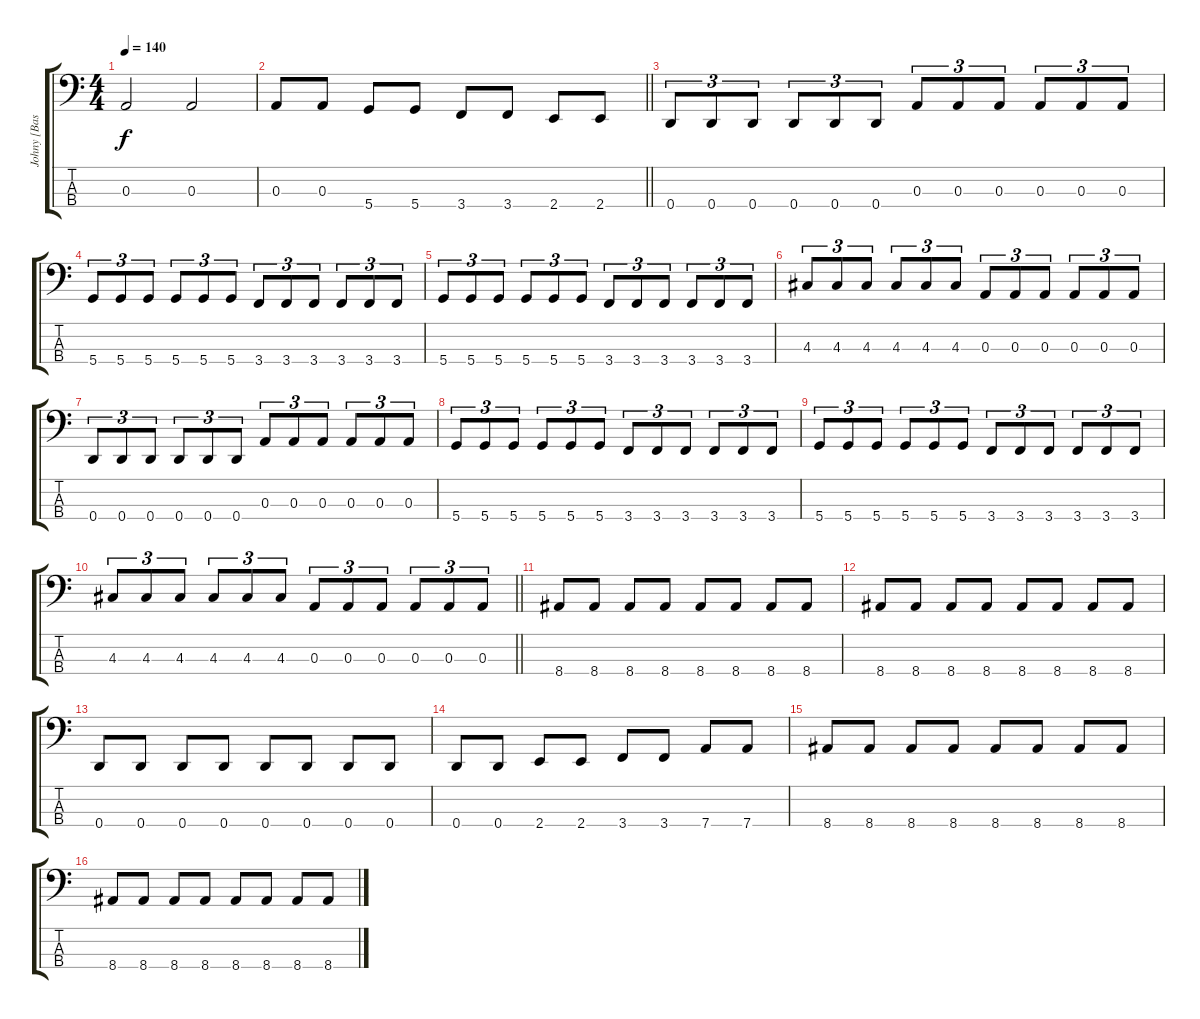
\track ("Johny [Bass]" "Johny [Bas") {instrument electricbasspick}
\staff {score tabs}
\tuning (G2 D2 A1 D1) {hide}
\ts (4 4)
\tempo 140
\clef f4
\ks c
0.3.2{dy f} 0.3.2 |
\barLineRight lightlight
0.3.8 0.3.8 5.4.8 5.4.8 3.4.8 3.4.8 2.4.8 2.4.8 |
0.4.8{tu (3 2)} 0.4.8{tu (3 2)} 0.4.8{tu (3 2)} 0.4.8{tu (3 2)} 0.4.8{tu (3 2)} 0.4.8{tu (3 2)} 0.3.8{tu (3 2)} 0.3.8{tu (3 2)} 0.3.8{tu (3 2)} 0.3.8{tu (3 2)} 0.3.8{tu (3 2)} 0.3.8{tu (3 2)} |
5.4.8{tu (3 2)} 5.4.8{tu (3 2)} 5.4.8{tu (3 2)} 5.4.8{tu (3 2)} 5.4.8{tu (3 2)} 5.4.8{tu (3 2)} 3.4.8{tu (3 2)} 3.4.8{tu (3 2)} 3.4.8{tu (3 2)} 3.4.8{tu (3 2)} 3.4.8{tu (3 2)} 3.4.8{tu (3 2)} |
5.4.8{tu (3 2)} 5.4.8{tu (3 2)} 5.4.8{tu (3 2)} 5.4.8{tu (3 2)} 5.4.8{tu (3 2)} 5.4.8{tu (3 2)} 3.4.8{tu (3 2)} 3.4.8{tu (3 2)} 3.4.8{tu (3 2)} 3.4.8{tu (3 2)} 3.4.8{tu (3 2)} 3.4.8{tu (3 2)} |
4.3.8{tu (3 2)} 4.3.8{tu (3 2)} 4.3.8{tu (3 2)} 4.3.8{tu (3 2)} 4.3.8{tu (3 2)} 4.3.8{tu (3 2)} 0.3.8{tu (3 2)} 0.3.8{tu (3 2)} 0.3.8{tu (3 2)} 0.3.8{tu (3 2)} 0.3.8{tu (3 2)} 0.3.8{tu (3 2)} |
0.4.8{tu (3 2)} 0.4.8{tu (3 2)} 0.4.8{tu (3 2)} 0.4.8{tu (3 2)} 0.4.8{tu (3 2)} 0.4.8{tu (3 2)} 0.3.8{tu (3 2)} 0.3.8{tu (3 2)} 0.3.8{tu (3 2)} 0.3.8{tu (3 2)} 0.3.8{tu (3 2)} 0.3.8{tu (3 2)} |
5.4.8{tu (3 2)} 5.4.8{tu (3 2)} 5.4.8{tu (3 2)} 5.4.8{tu (3 2)} 5.4.8{tu (3 2)} 5.4.8{tu (3 2)} 3.4.8{tu (3 2)} 3.4.8{tu (3 2)} 3.4.8{tu (3 2)} 3.4.8{tu (3 2)} 3.4.8{tu (3 2)} 3.4.8{tu (3 2)} |
5.4.8{tu (3 2)} 5.4.8{tu (3 2)} 5.4.8{tu (3 2)} 5.4.8{tu (3 2)} 5.4.8{tu (3 2)} 5.4.8{tu (3 2)} 3.4.8{tu (3 2)} 3.4.8{tu (3 2)} 3.4.8{tu (3 2)} 3.4.8{tu (3 2)} 3.4.8{tu (3 2)} 3.4.8{tu (3 2)} |
\barLineRight lightlight
4.3.8{tu (3 2)} 4.3.8{tu (3 2)} 4.3.8{tu (3 2)} 4.3.8{tu (3 2)} 4.3.8{tu (3 2)} 4.3.8{tu (3 2)} 0.3.8{tu (3 2)} 0.3.8{tu (3 2)} 0.3.8{tu (3 2)} 0.3.8{tu (3 2)} 0.3.8{tu (3 2)} 0.3.8{tu (3 2)} |
8.4.8 8.4.8 8.4.8 8.4.8 8.4.8 8.4.8 8.4.8 8.4.8 |
8.4.8 8.4.8 8.4.8 8.4.8 8.4.8 8.4.8 8.4.8 8.4.8 |
0.4.8 0.4.8 0.4.8 0.4.8 0.4.8 0.4.8 0.4.8 0.4.8 |
0.4.8 0.4.8 2.4.8 2.4.8 3.4.8 3.4.8 7.4.8 7.4.8 |
8.4.8 8.4.8 8.4.8 8.4.8 8.4.8 8.4.8 8.4.8 8.4.8 |
8.4.8 8.4.8 8.4.8 8.4.8 8.4.8 8.4.8 8.4.8 8.4.8
